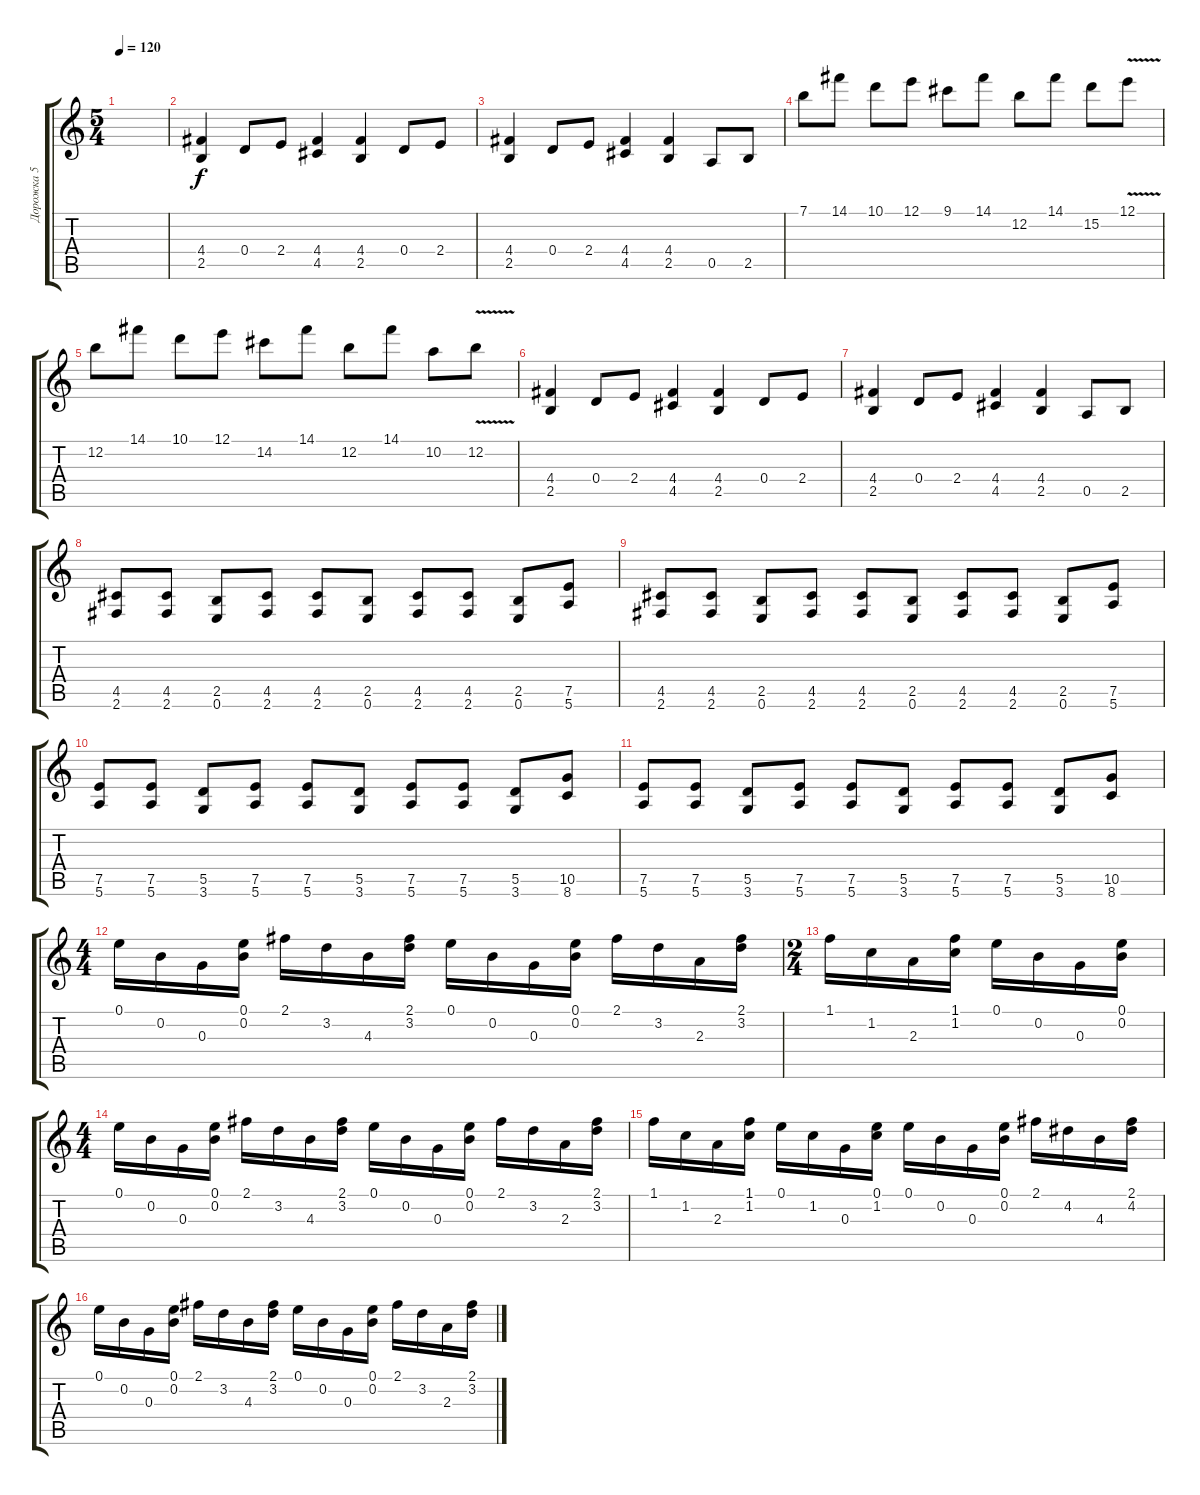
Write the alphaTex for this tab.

\track ("Дорожка 5" "Дорожка 5") {instrument overdrivenguitar}
\staff {score tabs}
\tuning (E4 B3 G3 D3 A2 E2) {hide}
\ts (5 4)
\tempo 120
\clef g2
\ks c
|
(4.4 2.5).4 0.4.8 2.4.8 (4.4 4.5).4 (4.4 2.5).4 0.4.8 2.4.8 |
(4.4 2.5).4 0.4.8 2.4.8 (4.4 4.5).4 (4.4 2.5).4 0.5.8 2.5.8 |
7.1.8 14.1.8 10.1.8 12.1.8 9.1.8 14.1.8 12.2.8 14.1.8 15.2.8 12.1{v}.8 |
12.2.8 14.1.8 10.1.8 12.1.8 14.2.8 14.1.8 12.2.8 14.1.8 10.2.8 12.2{v}.8 |
(4.4 2.5).4 0.4.8 2.4.8 (4.4 4.5).4 (4.4 2.5).4 0.4.8 2.4.8 |
(4.4 2.5).4 0.4.8 2.4.8 (4.4 4.5).4 (4.4 2.5).4 0.5.8 2.5.8 |
(4.5 2.6).8 (4.5 2.6).8 (2.5 0.6).8 (4.5 2.6).8 (4.5 2.6).8 (2.5 0.6).8 (4.5 2.6).8 (4.5 2.6).8 (2.5 0.6).8 (7.5 5.6).8 |
(4.5 2.6).8 (4.5 2.6).8 (2.5 0.6).8 (4.5 2.6).8 (4.5 2.6).8 (2.5 0.6).8 (4.5 2.6).8 (4.5 2.6).8 (2.5 0.6).8 (7.5 5.6).8 |
(7.5 5.6).8 (7.5 5.6).8 (5.5 3.6).8 (7.5 5.6).8 (7.5 5.6).8 (5.5 3.6).8 (7.5 5.6).8 (7.5 5.6).8 (5.5 3.6).8 (10.5 8.6).8 |
(7.5 5.6).8 (7.5 5.6).8 (5.5 3.6).8 (7.5 5.6).8 (7.5 5.6).8 (5.5 3.6).8 (7.5 5.6).8 (7.5 5.6).8 (5.5 3.6).8 (10.5 8.6).8 |
\ts (4 4)
0.1.16 0.2.16 0.3.16 (0.1 0.2).16 2.1.16 3.2.16 4.3.16 (2.1 3.2).16 0.1.16 0.2.16 0.3.16 (0.1 0.2).16 2.1.16 3.2.16 2.3.16 (2.1 3.2).16 |
\ts (2 4)
1.1.16 1.2.16 2.3.16 (1.1 1.2).16 0.1.16 0.2.16 0.3.16 (0.1 0.2).16 |
\ts (4 4)
0.1.16 0.2.16 0.3.16 (0.1 0.2).16 2.1.16 3.2.16 4.3.16 (2.1 3.2).16 0.1.16 0.2.16 0.3.16 (0.1 0.2).16 2.1.16 3.2.16 2.3.16 (2.1 3.2).16 |
1.1.16 1.2.16 2.3.16 (1.1 1.2).16 0.1.16 1.2.16 0.3.16 (0.1 1.2).16 0.1.16 0.2.16 0.3.16 (0.1 0.2).16 2.1.16 4.2.16 4.3.16 (2.1 4.2).16 |
0.1.16 0.2.16 0.3.16 (0.1 0.2).16 2.1.16 3.2.16 4.3.16 (2.1 3.2).16 0.1.16 0.2.16 0.3.16 (0.1 0.2).16 2.1.16 3.2.16 2.3.16 (2.1 3.2).16
